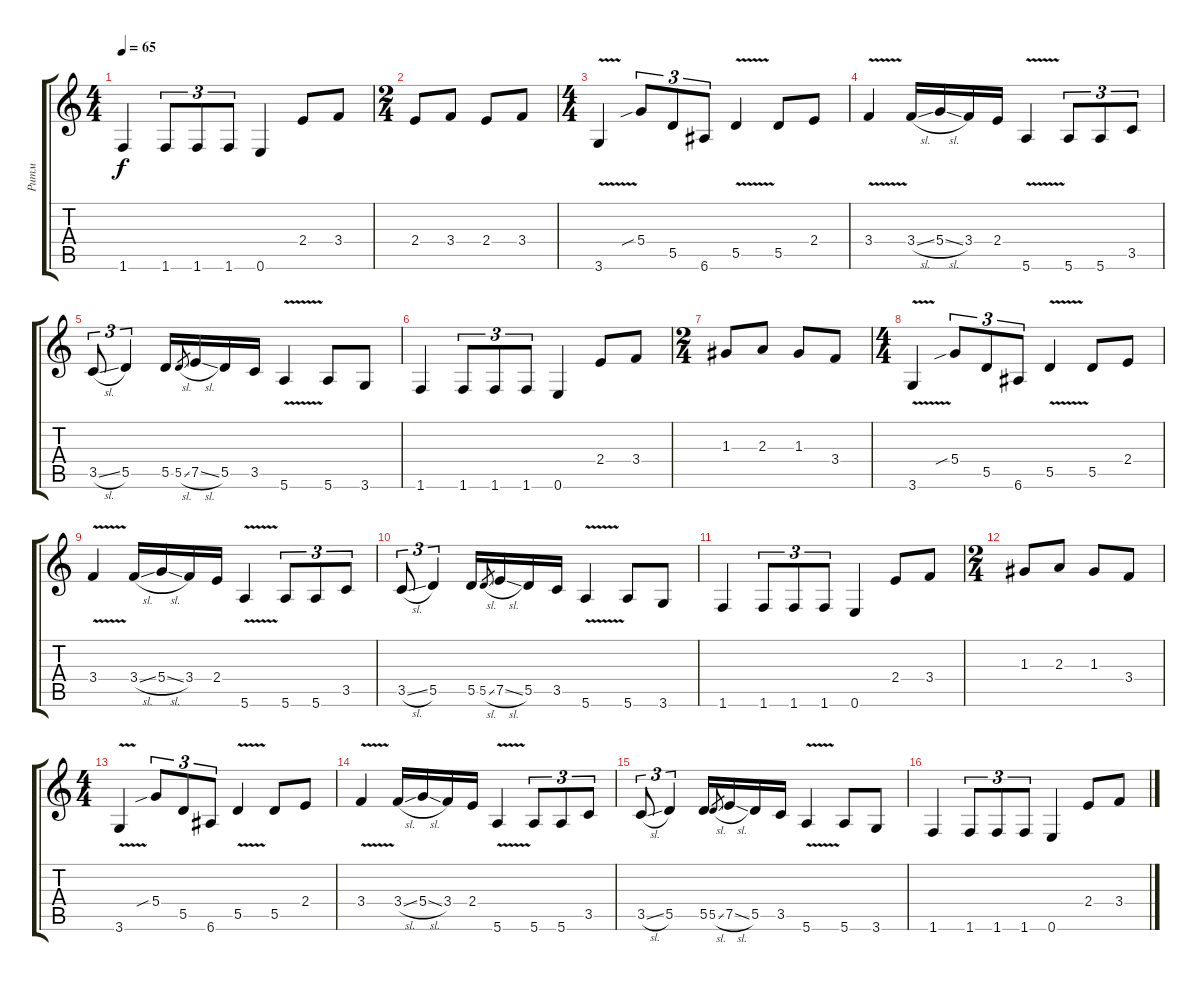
\track ("Ритм" "Ритм") {instrument electricguitarclean}
\staff {score tabs}
\tuning (E4 B3 G3 D3 A2 E2) {hide}
\ts (4 4)
\tempo 65
\clef g2
\ks c
1.6.4{dy f} 1.6.8{tu (3 2)} 1.6.8{tu (3 2)} 1.6.8{tu (3 2)} 0.6.4 2.4.8 3.4.8 |
\ts (2 4)
2.4.8 3.4.8 2.4.8 3.4.8 |
\ts (4 4)
3.6{v}.4 5.4{sib}.8{tu (3 2)} 5.5.8{tu (3 2)} 6.6.8{tu (3 2)} 5.5{v}.4 5.5.8 2.4.8 |
3.4{v}.4 3.4{sl}.16 5.4{sl}.16 3.4.16 2.4.16 5.6{v}.4 5.6.8{tu (3 2)} 5.6.8{tu (3 2)} 3.5.8{tu (3 2)} |
3.5{sl}.8{tu (3 2)} 5.5.4{tu (3 2)} 5.5.16 5.5{sl}.8{gr} 7.5{sl}.16 5.5.16 3.5.16 5.6{v}.4 5.6.8 3.6.8 |
1.6.4 1.6.8{tu (3 2)} 1.6.8{tu (3 2)} 1.6.8{tu (3 2)} 0.6.4 2.4.8 3.4.8 |
\ts (2 4)
1.3.8 2.3.8 1.3.8 3.4.8 |
\ts (4 4)
3.6{v}.4 5.4{sib}.8{tu (3 2)} 5.5.8{tu (3 2)} 6.6.8{tu (3 2)} 5.5{v}.4 5.5.8 2.4.8 |
3.4{v}.4 3.4{sl}.16 5.4{sl}.16 3.4.16 2.4.16 5.6{v}.4 5.6.8{tu (3 2)} 5.6.8{tu (3 2)} 3.5.8{tu (3 2)} |
3.5{sl}.8{tu (3 2)} 5.5.4{tu (3 2)} 5.5.16 5.5{sl}.8{gr} 7.5{sl}.16 5.5.16 3.5.16 5.6{v}.4 5.6.8 3.6.8 |
1.6.4 1.6.8{tu (3 2)} 1.6.8{tu (3 2)} 1.6.8{tu (3 2)} 0.6.4 2.4.8 3.4.8 |
\ts (2 4)
1.3.8 2.3.8 1.3.8 3.4.8 |
\ts (4 4)
3.6{v}.4 5.4{sib}.8{tu (3 2)} 5.5.8{tu (3 2)} 6.6.8{tu (3 2)} 5.5{v}.4 5.5.8 2.4.8 |
3.4{v}.4 3.4{sl}.16 5.4{sl}.16 3.4.16 2.4.16 5.6{v}.4 5.6.8{tu (3 2)} 5.6.8{tu (3 2)} 3.5.8{tu (3 2)} |
3.5{sl}.8{tu (3 2)} 5.5.4{tu (3 2)} 5.5.16 5.5{sl}.8{gr} 7.5{sl}.16 5.5.16 3.5.16 5.6{v}.4 5.6.8 3.6.8 |
1.6.4 1.6.8{tu (3 2)} 1.6.8{tu (3 2)} 1.6.8{tu (3 2)} 0.6.4 2.4.8 3.4.8
